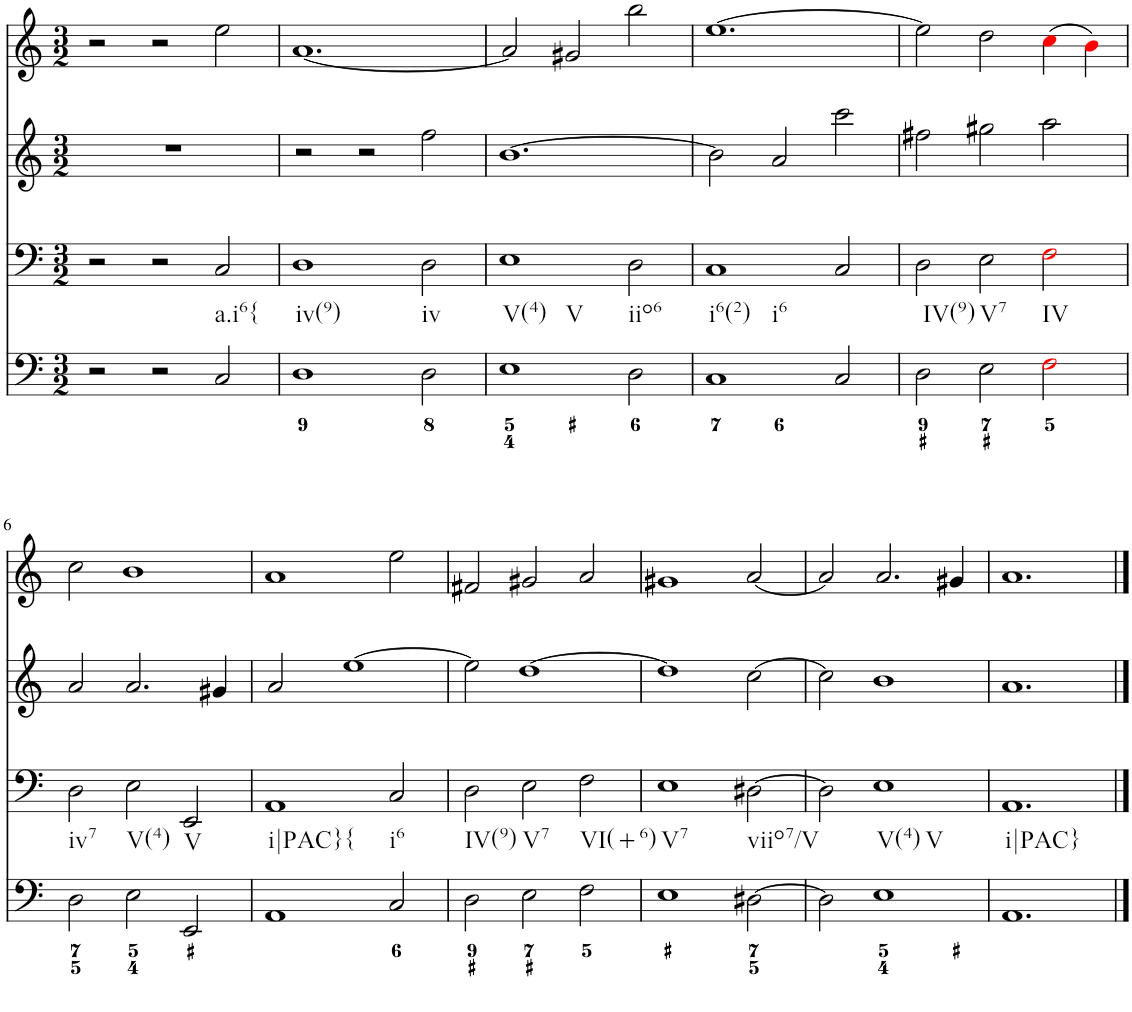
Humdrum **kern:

**kern	**kern	**kern	**kern
*part4	*part3	*part2	*part1
*staff4	*staff3	*staff2	*staff1
*I"Piano	*I"Piano	*I"Piano	*I"Piano
*I'Pno	*I'Pno	*I'Pno	*I'Pno
*clefF4	*clefF4	*clefG2	*clefG2
*k[]	*k[]	*k[]	*k[]
*M3/2	*M3/2	*M3/2	*M3/2
=1	=1	=1	=1
2r	2r	1.r	2r
2r	2r	.	2r
!	!LO:TX:b:t=a.i6{	!	!
2C/	2C/	.	2ee\
=2	=2	=2	=2
!	!LO:TX:b:t=iv(9)	!	!
1D	1D	2r	[1.a
.	.	2r	.
!	!LO:TX:b:t=iv	!	!
2D\	2D\	2ff\	.
=3	=3	=3	=3
!	!LO:TX:b:t=V(4)	!	!
!	!LO:TX:b:t=V	!	!
1E	1E	[1.b	2a/]
.	.	.	2g#X/
!	!LO:TX:b:t=iio6	!	!
2D\	2D\	.	2bb\
=4	=4	=4	=4
!	!LO:TX:b:t=i6(2)	!	!
!	!LO:TX:b:t=i6	!	!
1C	1C	2b\]	[1.ee
.	.	2a/	.
2C/	2C/	2ccc\	.
=5	=5	=5	=5
!	!LO:TX:b:t=IV(9)	!	!
2D\	2D\	2ff#X\	2ee\]
!	!LO:TX:b:t=V7	!	!
2E\	2E\	2gg#X\	2dd\
!	!LO:TX:b:t=IV	!	!
2Fi\	2Fi\	2aa\	(4cci\
.	.	.	4bi\)
!!LO:LB:g=z
=6	=6	=6	=6
!	!LO:TX:b:t=iv7	!	!
2D\	2D\	2a/	2cc\
!	!LO:TX:b:t=V(4)	!	!
2E\	2E\	2.a/	1b
!	!LO:TX:b:t=V	!	!
2EE/	2EE/	.	.
.	.	4g#X/	.
=7	=7	=7	=7
!	!LO:TX:b:t=i|PAC}	!	!
!	!LO:TX:b:t={	!	!
1AA	1AA	2a/	1a
.	.	[1ee	.
!	!LO:TX:b:t=i6	!	!
2C/	2C/	.	2ee\
=8	=8	=8	=8
!	!LO:TX:b:t=IV(9)	!	!
2D\	2D\	2ee\]	2f#X/
!	!LO:TX:b:t=V7	!	!
2E\	2E\	[1dd	2g#X/
!	!LO:TX:b:t=VI(+6)	!	!
2F\	2F\	.	2a/
=9	=9	=9	=9
!	!LO:TX:b:t=V7	!	!
1E	1E	1dd]	1g#X
!	!LO:TX:b:t=viio7/V	!	!
[2D#X\	[2D#X\	[2cc\	[2a/
=10	=10	=10	=10
2D#\]	2D#\]	2cc\]	2a/]
!	!LO:TX:b:t=V(4)	!	!
!	!LO:TX:b:t=V	!	!
1E	1E	1b	2.a/
.	.	.	4g#X/
=11	=11	=11	=11
!	!LO:TX:b:t=i|PAC}	!	!
1.AA	1.AA	1.a	1.a
==	==	==	==
*-	*-	*-	*-
